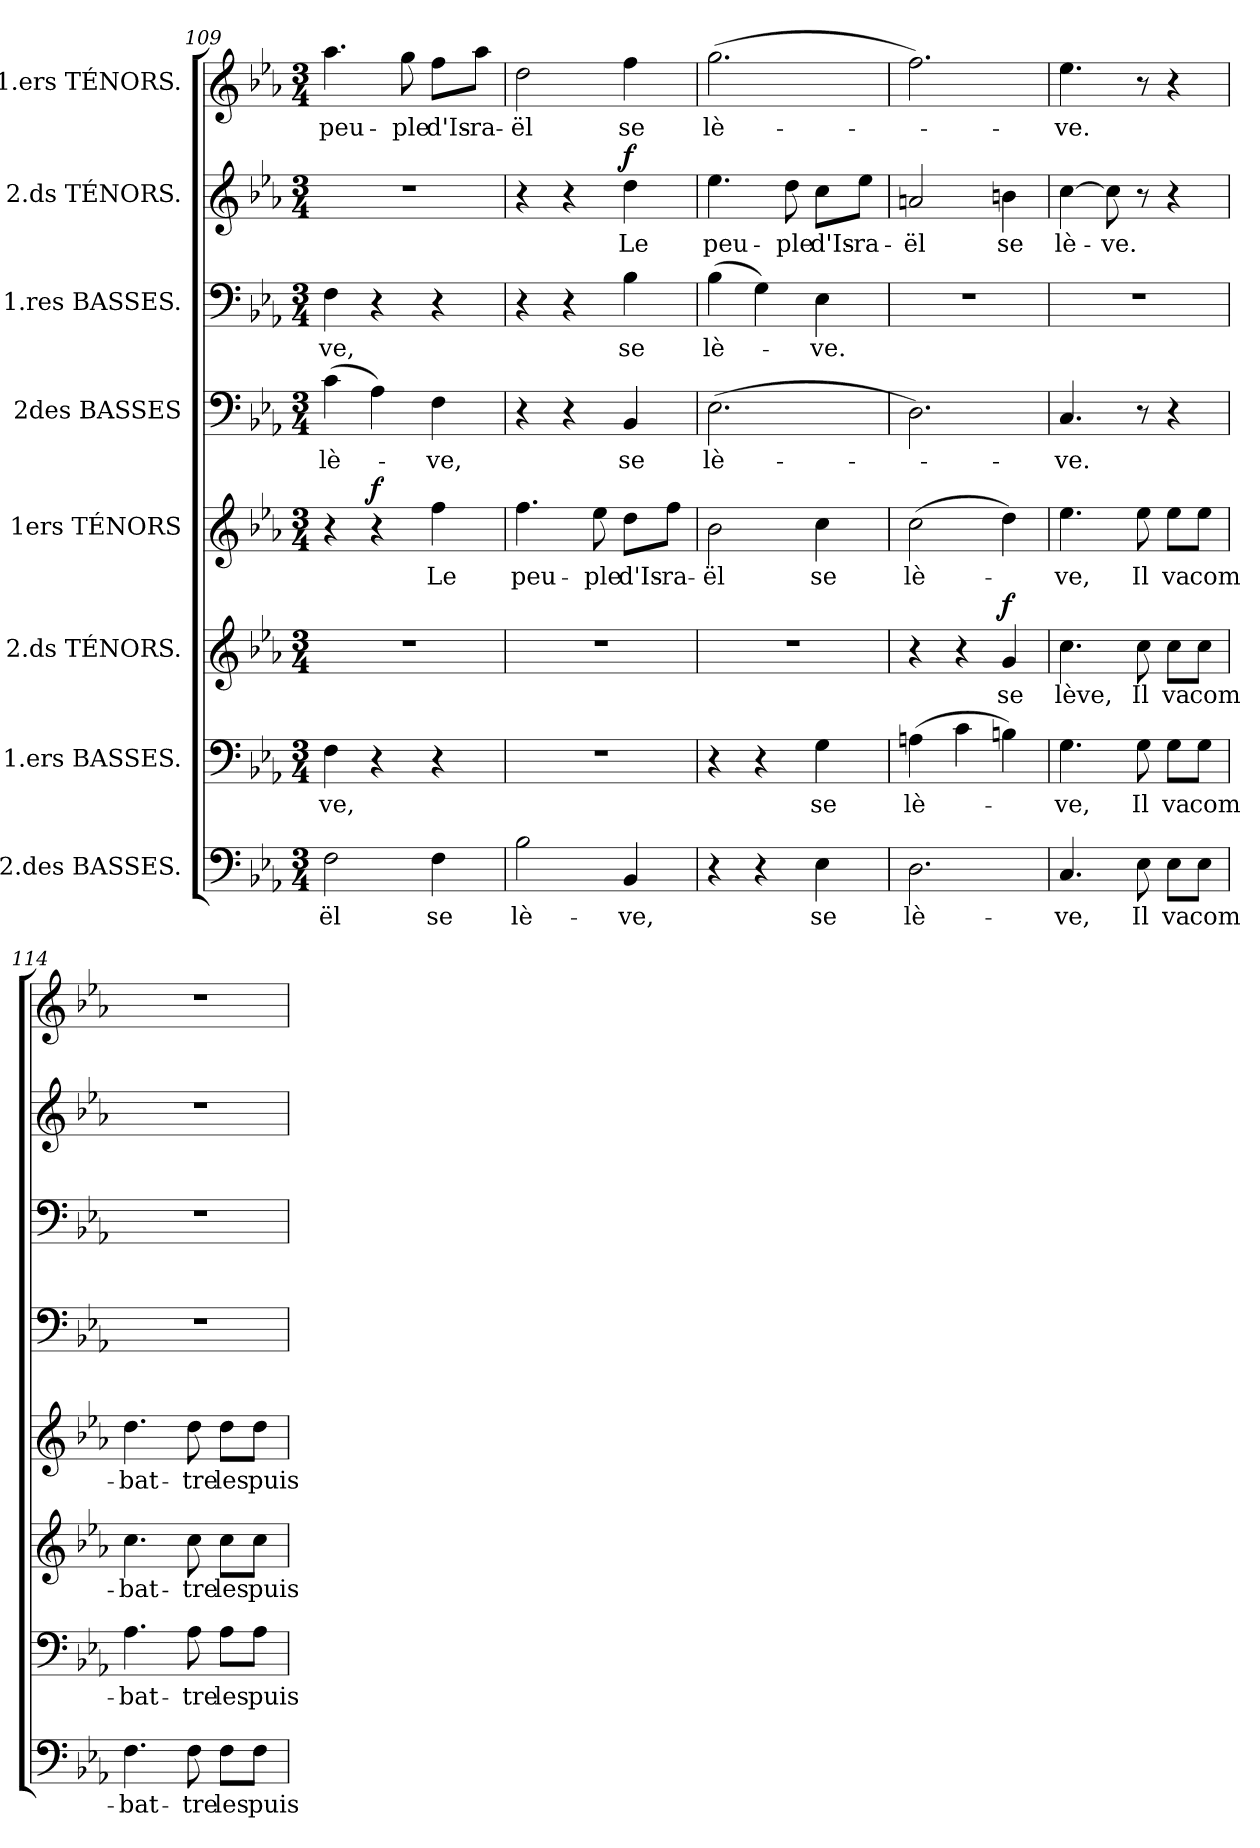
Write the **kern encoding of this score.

**kern	**text	**kern	**text	**kern	**text	**dynam	**kern	**text	**dynam	**kern	**text	**kern	**text	**kern	**text	**dynam	**kern	**text
*part8	*part8	*part7	*part7	*part6	*part6	*part6	*part5	*part5	*part5	*part4	*part4	*part3	*part3	*part2	*part2	*part2	*part1	*part1
*staff8	*staff8	*staff7	*staff7	*staff6	*staff6	*staff6	*staff5	*staff5	*staff5	*staff4	*staff4	*staff3	*staff3	*staff2	*staff2	*staff2	*staff1	*staff1
*I"2.des BASSES.	*	*I"1.ers BASSES.	*	*I"2.ds TÉNORS.	*	*	*I"1ers TÉNORS	*	*	*I"2des BASSES	*	*I"1.res BASSES.	*	*I"2.ds TÉNORS.	*	*	*I"1.ers TÉNORS.	*
*clefF4	*	*clefF4	*	*clefG2	*	*	*clefG2	*	*	*clefF4	*	*clefF4	*	*clefG2	*	*	*clefG2	*
*	*	*	*	*ITrd7c12	*	*	*ITrd7c12	*	*	*	*	*	*	*ITrd7c12	*	*	*ITrd7c12	*
*k[b-e-a-]	*	*k[b-e-a-]	*	*k[b-e-a-]	*	*	*k[b-e-a-]	*	*	*k[b-e-a-]	*	*k[b-e-a-]	*	*k[b-e-a-]	*	*	*k[b-e-a-]	*
*M3/4	*	*M3/4	*	*M3/4	*	*	*M3/4	*	*	*M3/4	*	*M3/4	*	*M3/4	*	*	*M3/4	*
=109	=109	=109	=109	=109	=109	=109	=109	=109	=109	=109	=109	=109	=109	=109	=109	=109	=109	=109
2F\	-ël	4F\	-ve,	2.r	.	.	4r	.	.	(4c\	lè-	4F\	-ve,	2.r	.	.	4.a-\	peu-
.	.	4r	.	.	.	.	4r	.	f	4A-\)	.	4r	.	.	.	.	.	.
.	.	.	.	.	.	.	.	.	.	.	.	.	.	.	.	.	8g\	-ple
4F\	se	4r	.	.	.	.	4f\	Le	.	4F\	-ve,	4r	.	.	.	.	8f\L	d'Is-
.	.	.	.	.	.	.	.	.	.	.	.	.	.	.	.	.	8a-\J	-ra-
!!LO:LB:g=z
=110	=110	=110	=110	=110	=110	=110	=110	=110	=110	=110	=110	=110	=110	=110	=110	=110	=110	=110
2B-\	lè-	2.r	.	2.r	.	.	4.f\	peu-	.	4r	.	4r	.	4r	.	.	2d\	-ël
.	.	.	.	.	.	.	.	.	.	4r	.	4r	.	4r	.	.	.	.
.	.	.	.	.	.	.	8e-\	-ple	.	.	.	.	.	.	.	.	.	.
4BB-/	-ve,	.	.	.	.	.	8d\L	d'Is-	.	4BB-/	se	4B-\	se	4d\	Le	f	4f\	se
.	.	.	.	.	.	.	8f\J	-ra-	.	.	.	.	.	.	.	.	.	.
=111	=111	=111	=111	=111	=111	=111	=111	=111	=111	=111	=111	=111	=111	=111	=111	=111	=111	=111
4r	.	4r	.	2.r	.	.	2B-\	-ël	.	(2.E-\	lè-	(4B-\	lè-	4.e-\	peu-	.	(2.g\	lè-
4r	.	4r	.	.	.	.	.	.	.	.	.	4G\)	.	.	.	.	.	.
.	.	.	.	.	.	.	.	.	.	.	.	.	.	8d\	-ple	.	.	.
4E-\	se	4G\	se	.	.	.	4c\	se	.	.	.	4E-\	-ve.	8c\L	d'Is-	.	.	.
.	.	.	.	.	.	.	.	.	.	.	.	.	.	8e-\J	-ra-	.	.	.
=112	=112	=112	=112	=112	=112	=112	=112	=112	=112	=112	=112	=112	=112	=112	=112	=112	=112	=112
2.D\	lè-	(4An\	lè-	4r	.	.	(2c\	lè-	.	2.D\)	.	2.r	.	2An/	-ël	.	2.f\)	.
.	.	4c\	.	4r	.	.	.	.	.	.	.	.	.	.	.	.	.	.
.	.	4Bn\)	.	4G/	se	f	4d\)	.	.	.	.	.	.	4Bn\	se	.	.	.
=113	=113	=113	=113	=113	=113	=113	=113	=113	=113	=113	=113	=113	=113	=113	=113	=113	=113	=113
4.C/	-ve,	4.G\	-ve,	4.c\	lève,	.	4.e-\	-ve,	.	4.C/	-ve.	2.r	.	[4c\	lè-	.	4.e-\	-ve.
.	.	.	.	.	.	.	.	.	.	.	.	.	.	8c\]	-ve.	.	.	.
8E-\	Il	8G\	Il	8c\	Il	.	8e-\	Il	.	8r	.	.	.	8r	.	.	8r	.
8E-\L	va	8G\L	va	8c\L	va	.	8e-\L	va	.	4r	.	.	.	4r	.	.	4r	.
8E-\J	com-	8G\J	com-	8c\J	com-	.	8e-\J	com-	.	.	.	.	.	.	.	.	.	.
=114	=114	=114	=114	=114	=114	=114	=114	=114	=114	=114	=114	=114	=114	=114	=114	=114	=114	=114
4.F\	-bat-	4.A-\	-bat-	4.c\	-bat-	.	4.d\	-bat-	.	2.r	.	2.r	.	2.r	.	.	2.r	.
8F\	-tre	8A-\	-tre	8c\	-tre	.	8d\	-tre	.	.	.	.	.	.	.	.	.	.
8F\L	les	8A-\L	les	8c\L	les	.	8d\L	les	.	.	.	.	.	.	.	.	.	.
8F\J	puis-	8A-\J	puis-	8c\J	puis-	.	8d\J	puis-	.	.	.	.	.	.	.	.	.	.
=	=	=	=	=	=	=	=	=	=	=	=	=	=	=	=	=	=	=
*-	*-	*-	*-	*-	*-	*-	*-	*-	*-	*-	*-	*-	*-	*-	*-	*-	*-	*-
